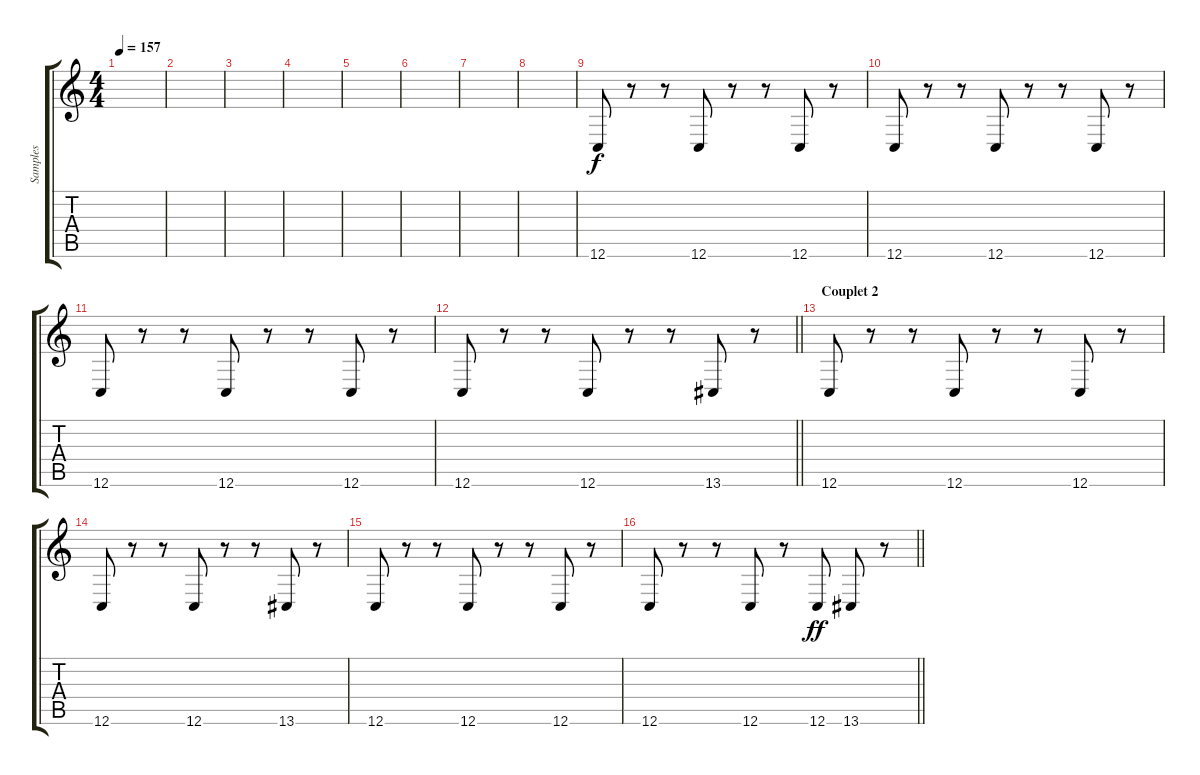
\track ("Samples" "Samples") {instrument accordion}
\staff {score tabs}
\tuning (D4 A3 F3 C3 G2 C2) {hide}
\ts (4 4)
\tempo 157
\clef g2
\ks c
|
|
|
|
|
|
|
|
12.6.8{dy f} r.8 r.8 12.6.8 r.8 r.8 12.6.8 r.8 |
12.6.8 r.8 r.8 12.6.8 r.8 r.8 12.6.8 r.8 |
12.6.8 r.8 r.8 12.6.8 r.8 r.8 12.6.8 r.8 |
\barLineRight lightlight
12.6.8 r.8 r.8 12.6.8 r.8 r.8 13.6.8 r.8 |
\section ("" "Couplet 2")
12.6.8 r.8 r.8 12.6.8 r.8 r.8 12.6.8 r.8 |
12.6.8 r.8 r.8 12.6.8 r.8 r.8 13.6.8 r.8 |
12.6.8 r.8 r.8 12.6.8 r.8 r.8 12.6.8 r.8 |
\barLineRight lightlight
12.6.8 r.8 r.8 12.6.8 r.8 12.6.8{dy ff} 13.6.8 r.8
